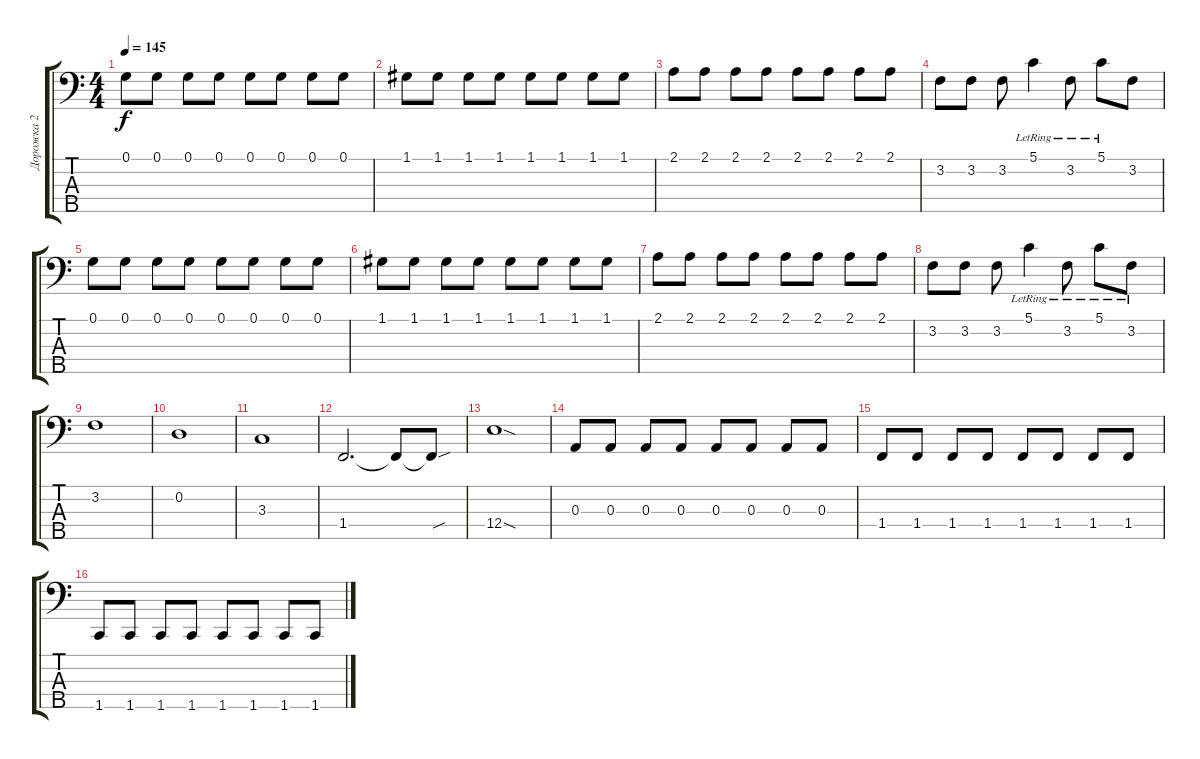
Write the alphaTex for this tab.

\track ("Дорожка 2" "Дорожка 2") {instrument electricbassfinger}
\staff {score tabs}
\tuning (G2 D2 A1 E1 B0) {hide}
\ts (4 4)
\tempo 145
\clef f4
\ks c
0.1.8{dy f} 0.1.8 0.1.8 0.1.8 0.1.8 0.1.8 0.1.8 0.1.8 |
1.1.8 1.1.8 1.1.8 1.1.8 1.1.8 1.1.8 1.1.8 1.1.8 |
2.1.8 2.1.8 2.1.8 2.1.8 2.1.8 2.1.8 2.1.8 2.1.8 |
3.2.8 3.2.8 3.2.8 5.1{lr}.4 3.2{lr}.8 5.1{lr}.8 3.2.8 |
0.1.8 0.1.8 0.1.8 0.1.8 0.1.8 0.1.8 0.1.8 0.1.8 |
1.1.8 1.1.8 1.1.8 1.1.8 1.1.8 1.1.8 1.1.8 1.1.8 |
2.1.8 2.1.8 2.1.8 2.1.8 2.1.8 2.1.8 2.1.8 2.1.8 |
3.2.8 3.2.8 3.2.8 5.1{lr}.4 3.2{lr}.8 5.1{lr}.8 3.2{lr}.8 |
3.2.1 |
0.2.1 |
3.3.1 |
1.4.2{d} 1.4{t}.8 1.4{sou t}.8 |
12.4{sod}.1 |
0.3.8 0.3.8 0.3.8 0.3.8 0.3.8 0.3.8 0.3.8 0.3.8 |
1.4.8 1.4.8 1.4.8 1.4.8 1.4.8 1.4.8 1.4.8 1.4.8 |
1.5.8 1.5.8 1.5.8 1.5.8 1.5.8 1.5.8 1.5.8 1.5.8
